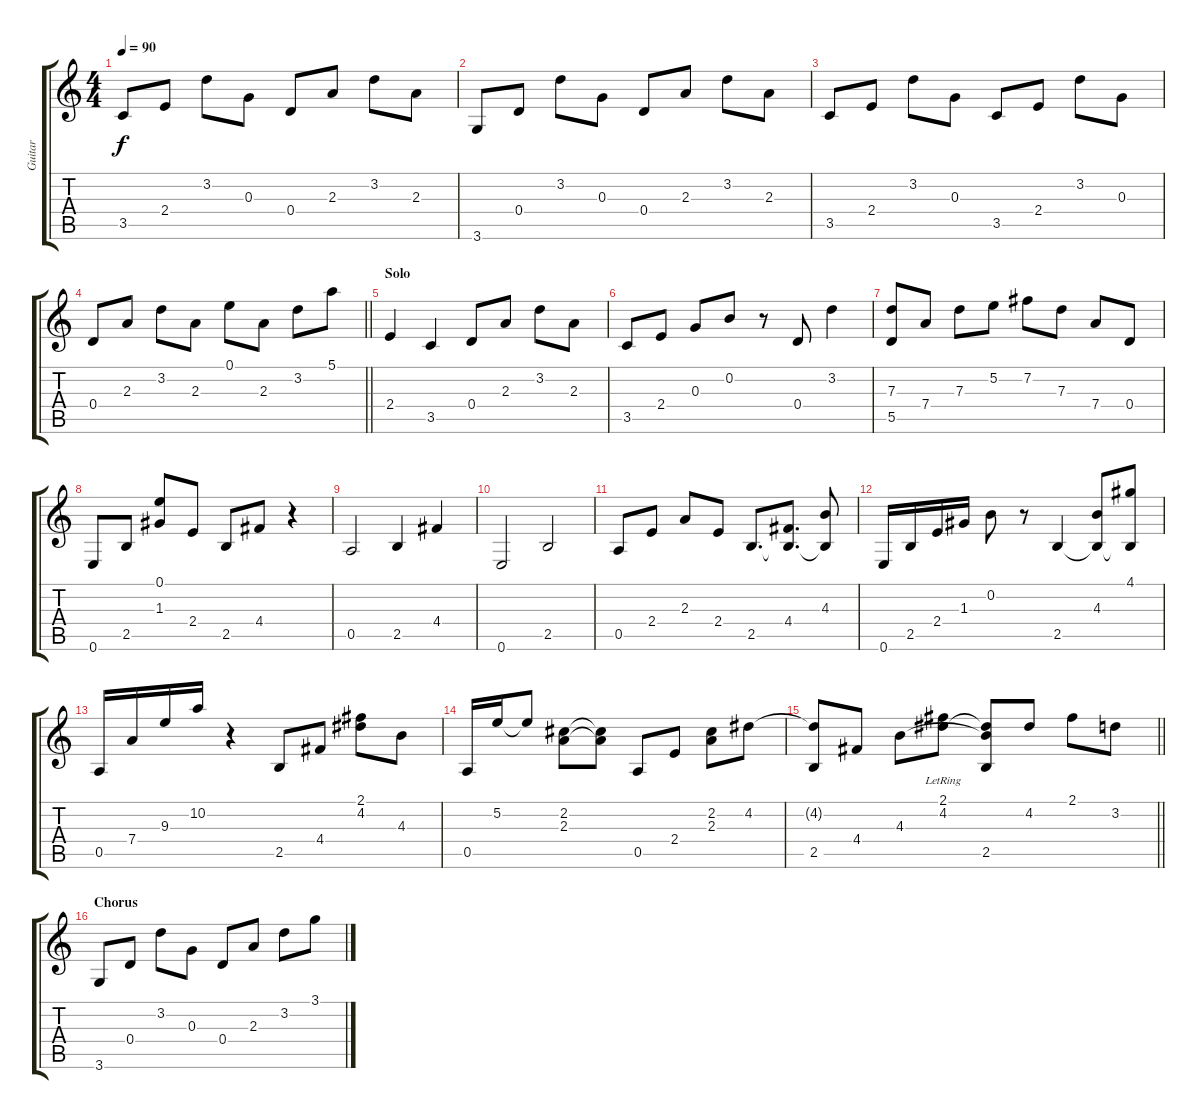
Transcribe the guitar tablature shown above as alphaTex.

\track ("Guitar" "Guitar") {instrument acousticguitarsteel}
\staff {score tabs}
\tuning (E4 B3 G3 D3 A2 E2) {hide}
\ts (4 4)
\tempo 90
\clef g2
\ks c
3.5.8{dy f} 2.4.8 3.2.8 0.3.8 0.4.8 2.3.8 3.2.8 2.3.8 |
3.6.8 0.4.8 3.2.8 0.3.8 0.4.8 2.3.8 3.2.8 2.3.8 |
3.5.8 2.4.8 3.2.8 0.3.8 3.5.8 2.4.8 3.2.8 0.3.8 |
\barLineRight lightlight
0.4.8 2.3.8 3.2.8 2.3.8 0.1.8 2.3.8 3.2.8 5.1.8 |
\section ("" "Solo")
2.4.4 3.5.4 0.4.8 2.3.8 3.2.8 2.3.8 |
3.5.8 2.4.8 0.3.8 0.2.8 r.8 0.4.8 3.2.4 |
(7.3 5.5).8 7.4.8 7.3.8 5.2.8 7.2.8 7.3.8 7.4.8 0.4.8 |
0.6.8 2.5.8 (0.1 1.3).8 2.4.8 2.5.8 4.4.8 r.4 |
0.5.2 2.5.4 4.4.4 |
0.6.2 2.5.2 |
0.5.8 2.4.8 2.3.8 2.4.8 2.5.8{d} (4.4 2.5{t}).8{d} (4.3 2.5{t}).8 |
0.6.16 2.5.16 2.4.16 1.3.16 0.2.8 r.8 2.5.4 (4.3 2.5{t}).8 (4.1 2.5{t}).8 |
0.5.16 7.4.16 9.3.16 10.2.16 r.4 2.5.8 4.4.8 (2.1 4.2).8 4.3.8 |
0.5.16 5.2.16 5.2{t}.8 (2.2 2.3).8 (2.2{t} 2.3{t}).8 0.5.8 2.4.8 (2.2 2.3).8 4.2.8 |
\barLineRight lightlight
(4.2{t} 2.5).8 4.4.8 4.3.8 (2.1{lr} 4.2).8 (4.2{t} 4.3{t} 2.5).8 4.2.8 2.1.8 3.2.8 |
\section ("" "Chorus")
3.6.8 0.4.8 3.2.8 0.3.8 0.4.8 2.3.8 3.2.8 3.1.8
